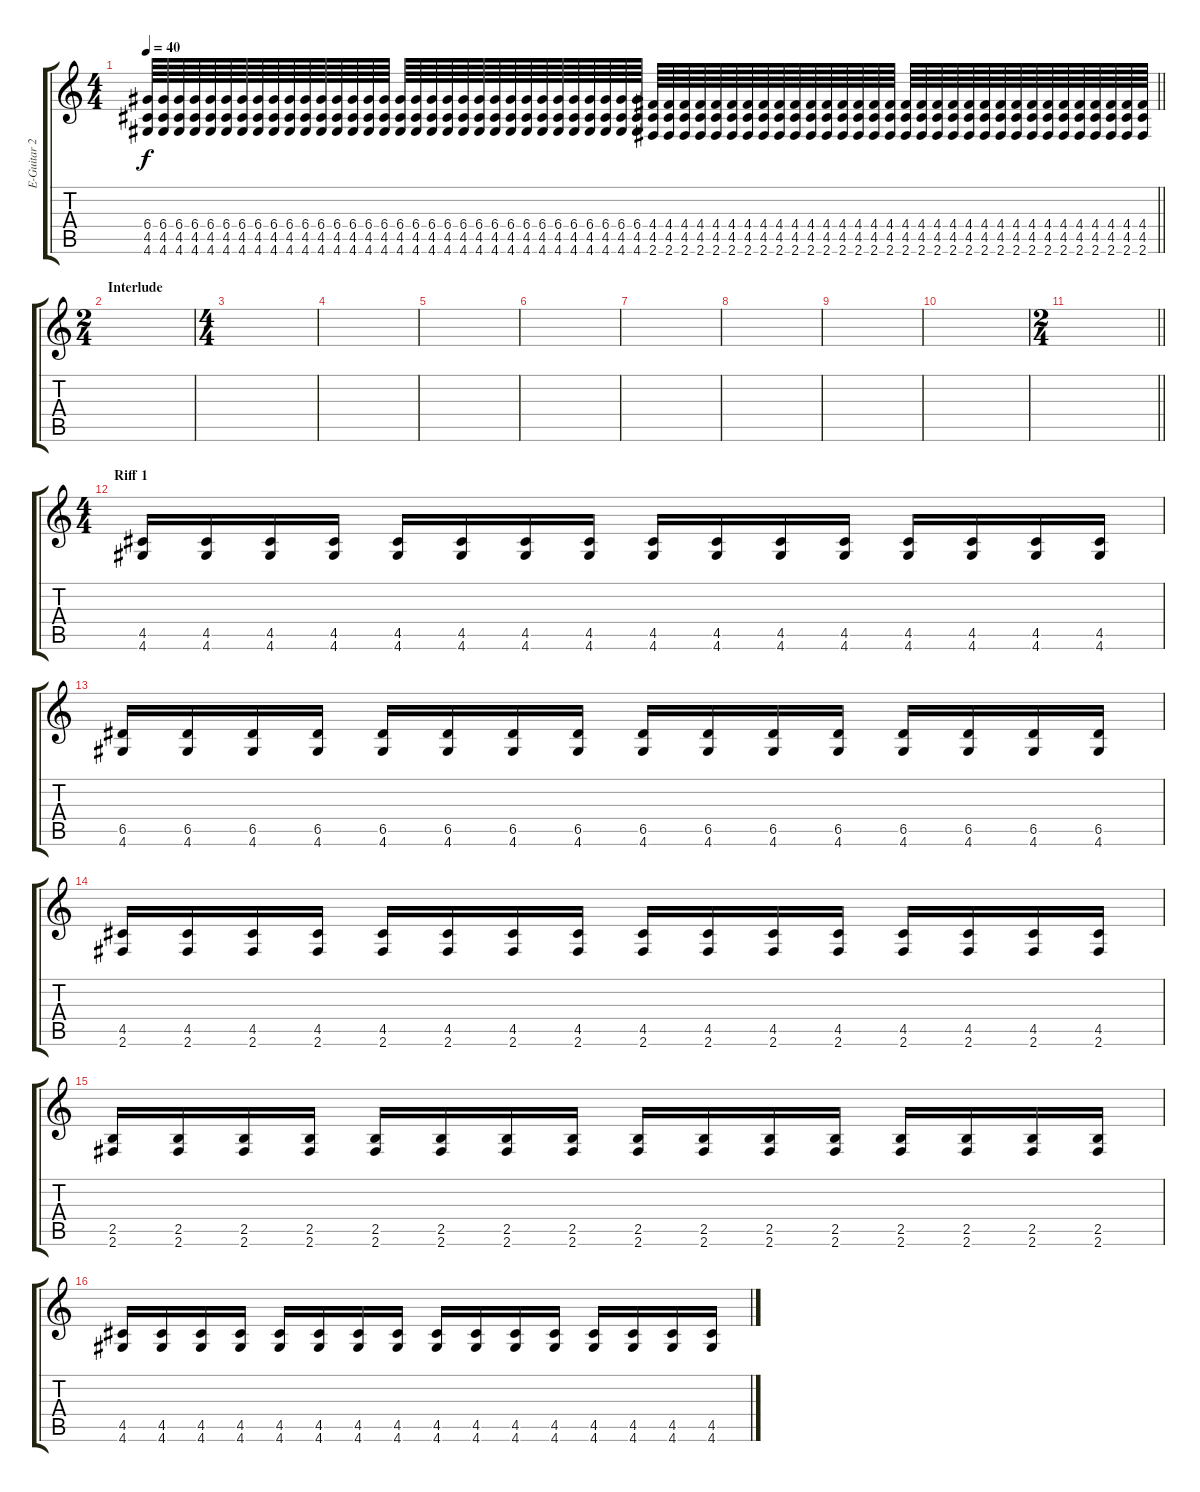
\track ("E-Guitar 2" "E-Guitar 2") {instrument distortionguitar}
\staff {score tabs}
\tuning (E4 B3 G3 D3 A2 E2) {hide}
\ts (4 4)
\tempo 40
\clef g2
\barLineRight lightlight
\ks c
(6.4 4.5 4.6).64{dy f} (6.4 4.5 4.6).64 (6.4 4.5 4.6).64 (6.4 4.5 4.6).64 (6.4 4.5 4.6).64 (6.4 4.5 4.6).64 (6.4 4.5 4.6).64 (6.4 4.5 4.6).64 (6.4 4.5 4.6).64 (6.4 4.5 4.6).64 (6.4 4.5 4.6).64 (6.4 4.5 4.6).64 (6.4 4.5 4.6).64 (6.4 4.5 4.6).64 (6.4 4.5 4.6).64 (6.4 4.5 4.6).64 (6.4 4.5 4.6).64 (6.4 4.5 4.6).64 (6.4 4.5 4.6).64 (6.4 4.5 4.6).64 (6.4 4.5 4.6).64 (6.4 4.5 4.6).64 (6.4 4.5 4.6).64 (6.4 4.5 4.6).64 (6.4 4.5 4.6).64 (6.4 4.5 4.6).64 (6.4 4.5 4.6).64 (6.4 4.5 4.6).64 (6.4 4.5 4.6).64 (6.4 4.5 4.6).64 (6.4 4.5 4.6).64 (6.4 4.5 4.6).64 (4.4 4.5 2.6).64 (4.4 4.5 2.6).64 (4.4 4.5 2.6).64 (4.4 4.5 2.6).64 (4.4 4.5 2.6).64 (4.4 4.5 2.6).64 (4.4 4.5 2.6).64 (4.4 4.5 2.6).64 (4.4 4.5 2.6).64 (4.4 4.5 2.6).64 (4.4 4.5 2.6).64 (4.4 4.5 2.6).64 (4.4 4.5 2.6).64 (4.4 4.5 2.6).64 (4.4 4.5 2.6).64 (4.4 4.5 2.6).64 (4.4 4.5 2.6).64 (4.4 4.5 2.6).64 (4.4 4.5 2.6).64 (4.4 4.5 2.6).64 (4.4 4.5 2.6).64 (4.4 4.5 2.6).64 (4.4 4.5 2.6).64 (4.4 4.5 2.6).64 (4.4 4.5 2.6).64 (4.4 4.5 2.6).64 (4.4 4.5 2.6).64 (4.4 4.5 2.6).64 (4.4 4.5 2.6).64 (4.4 4.5 2.6).64 (4.4 4.5 2.6).64 (4.4 4.5 2.6).64 |
\ts (2 4)
\section ("" "Interlude")
|
\ts (4 4)
|
|
|
|
|
|
|
|
\ts (2 4)
\barLineRight lightlight
|
\ts (4 4)
\section ("" "Riff 1")
(4.5 4.6).16 (4.5 4.6).16 (4.5 4.6).16 (4.5 4.6).16 (4.5 4.6).16 (4.5 4.6).16 (4.5 4.6).16 (4.5 4.6).16 (4.5 4.6).16 (4.5 4.6).16 (4.5 4.6).16 (4.5 4.6).16 (4.5 4.6).16 (4.5 4.6).16 (4.5 4.6).16 (4.5 4.6).16 |
(6.5 4.6).16 (6.5 4.6).16 (6.5 4.6).16 (6.5 4.6).16 (6.5 4.6).16 (6.5 4.6).16 (6.5 4.6).16 (6.5 4.6).16 (6.5 4.6).16 (6.5 4.6).16 (6.5 4.6).16 (6.5 4.6).16 (6.5 4.6).16 (6.5 4.6).16 (6.5 4.6).16 (6.5 4.6).16 |
(4.5 2.6).16 (4.5 2.6).16 (4.5 2.6).16 (4.5 2.6).16 (4.5 2.6).16 (4.5 2.6).16 (4.5 2.6).16 (4.5 2.6).16 (4.5 2.6).16 (4.5 2.6).16 (4.5 2.6).16 (4.5 2.6).16 (4.5 2.6).16 (4.5 2.6).16 (4.5 2.6).16 (4.5 2.6).16 |
(2.5 2.6).16 (2.5 2.6).16 (2.5 2.6).16 (2.5 2.6).16 (2.5 2.6).16 (2.5 2.6).16 (2.5 2.6).16 (2.5 2.6).16 (2.5 2.6).16 (2.5 2.6).16 (2.5 2.6).16 (2.5 2.6).16 (2.5 2.6).16 (2.5 2.6).16 (2.5 2.6).16 (2.5 2.6).16 |
(4.5 4.6).16 (4.5 4.6).16 (4.5 4.6).16 (4.5 4.6).16 (4.5 4.6).16 (4.5 4.6).16 (4.5 4.6).16 (4.5 4.6).16 (4.5 4.6).16 (4.5 4.6).16 (4.5 4.6).16 (4.5 4.6).16 (4.5 4.6).16 (4.5 4.6).16 (4.5 4.6).16 (4.5 4.6).16
